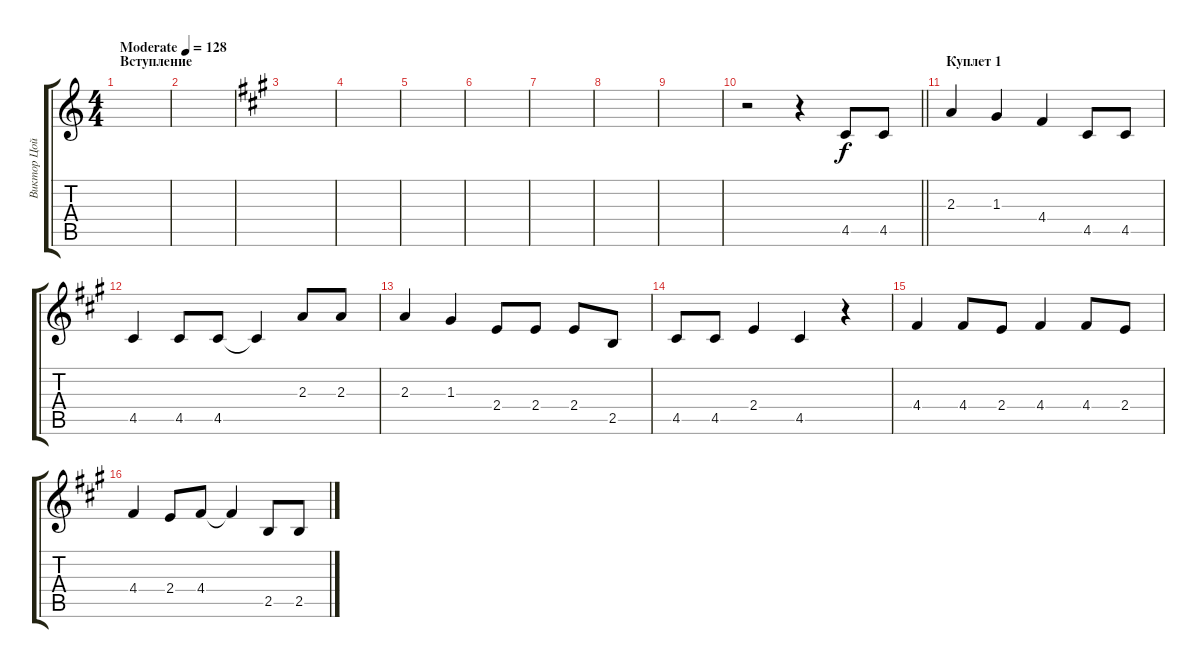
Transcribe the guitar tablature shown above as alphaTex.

\track ("Виктор Цой (Вокал)" "Виктор Цой") {instrument overdrivenguitar}
\staff {score tabs}
\tuning (E4 B3 G3 D3 A2 E2) {hide}
\ts (4 4)
\section ("" "Вступление")
\tempo (128 "Moderate")
\clef g2
\ks c
|
|
\ks f#minor
|
|
|
|
|
|
|
\barLineRight lightlight
r.2 r.4 4.5.8 4.5.8 |
\section ("" "Куплет 1")
2.3.4 1.3.4 4.4.4 4.5.8 4.5.8 |
4.5.4 4.5.8 4.5.8 4.5{t}.4 2.3.8 2.3.8 |
2.3.4 1.3.4 2.4.8 2.4.8 2.4.8 2.5.8 |
4.5.8 4.5.8 2.4.4 4.5.4 r.4 |
4.4.4 4.4.8 2.4.8 4.4.4 4.4.8 2.4.8 |
4.4.4 2.4.8 4.4.8 4.4{t}.4 2.5.8 2.5.8
